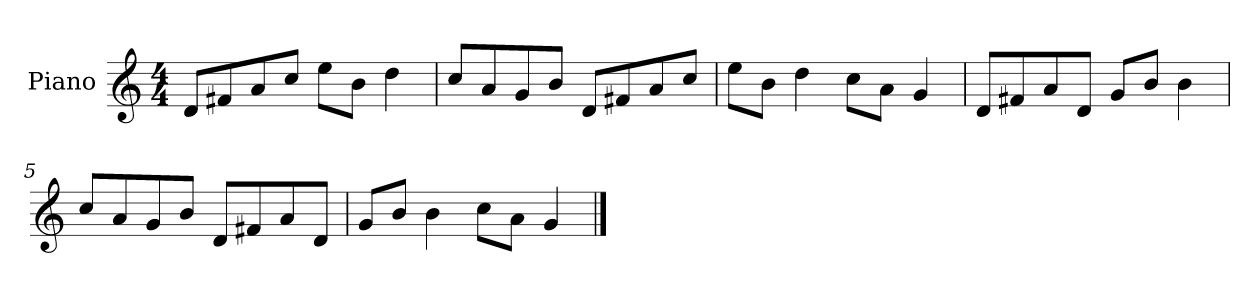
**kern
*part1
*staff1
*I"Piano
*I'P-no
*clefG2
*k[]
*M4/4
*MM90
=1
8d/L
8f#X/
8a/
8cc/J
8ee\L
8b\J
4dd\
=2
8cc/L
8a/
8g/
8b/J
8d/L
8f#X/
8a/
8cc/J
=3
8ee\L
8b\J
4dd\
8cc\L
8a\J
4g/
=4
8d/L
8f#X/
8a/
8d/J
8g/L
8b/J
4b\
=5
8cc/L
8a/
8g/
8b/J
8d/L
8f#X/
8a/
8d/J
!!LO:LB:g=z
=6
8g/L
8b/J
4b\
8cc\L
8a\J
4g/
==
*-
